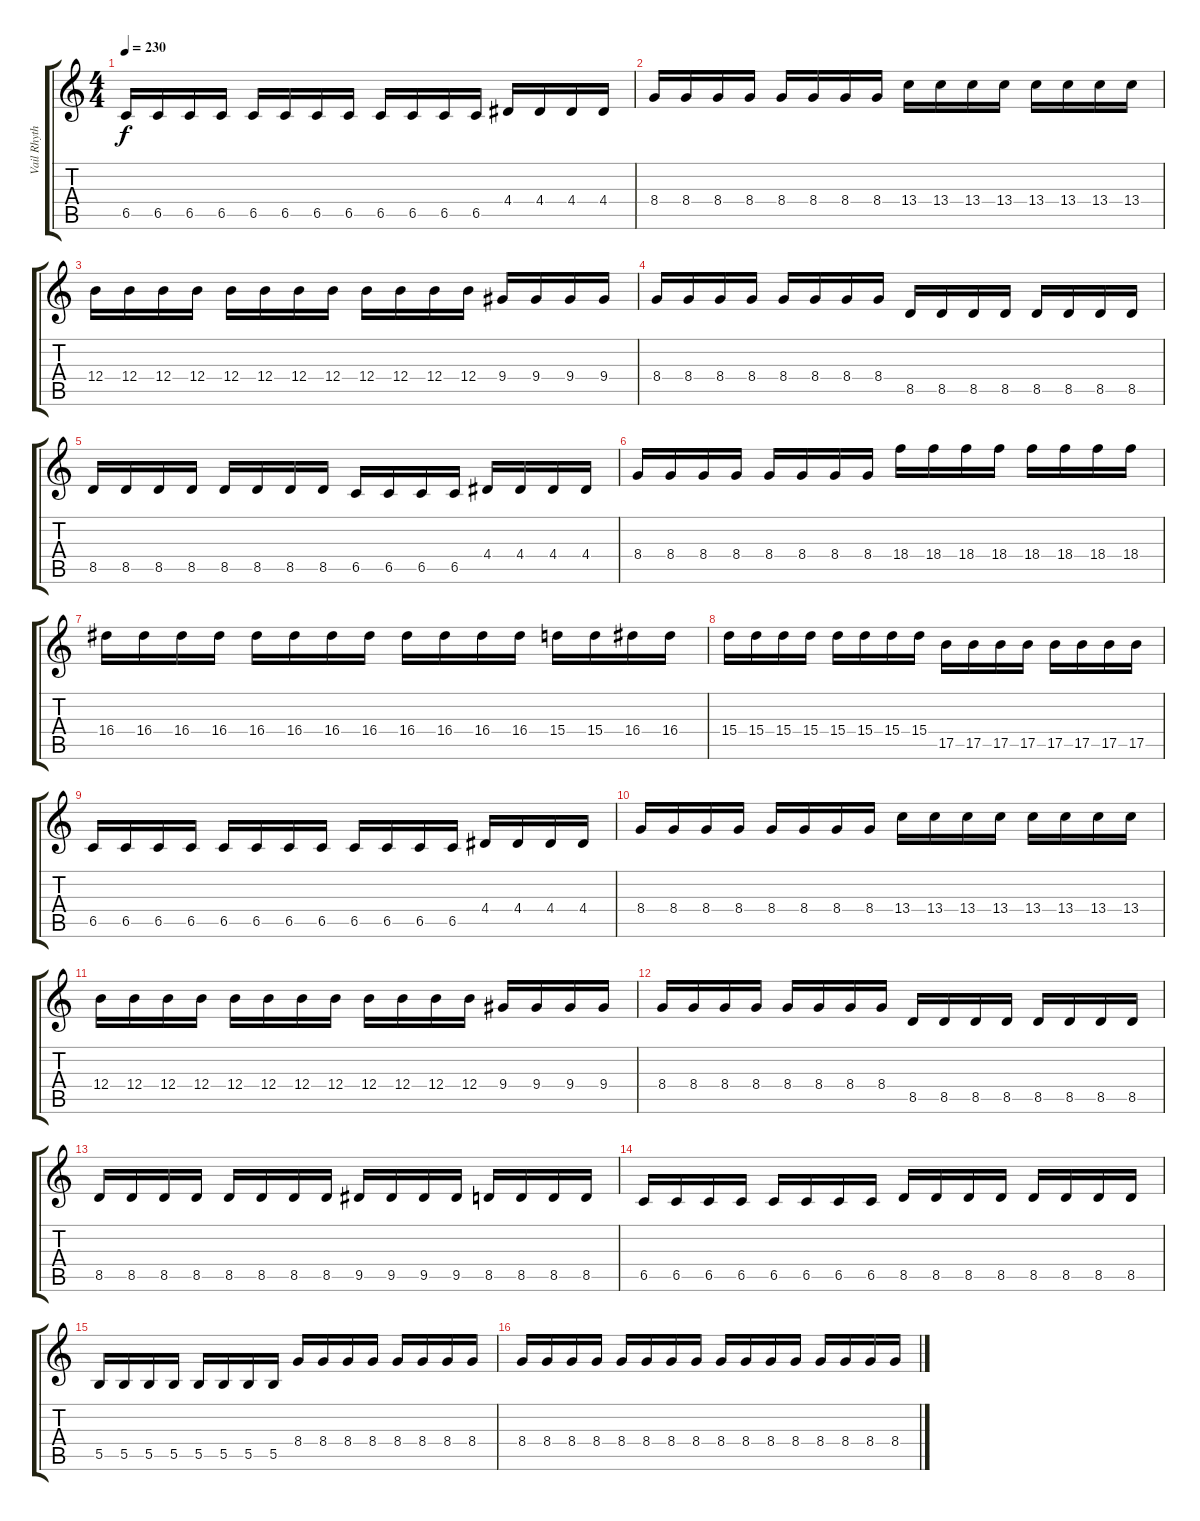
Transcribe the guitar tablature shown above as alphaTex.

\track ("Vail Rhythm" "Vail Rhyth") {instrument overdrivenguitar}
\staff {score tabs}
\tuning (Db4 Ab3 E3 B2 Gb2 B1) {hide}
\ts (4 4)
\tempo 230
\clef g2
\ks c
6.5.16{dy f} 6.5.16 6.5.16 6.5.16 6.5.16 6.5.16 6.5.16 6.5.16 6.5.16 6.5.16 6.5.16 6.5.16 4.4.16 4.4.16 4.4.16 4.4.16 |
8.4.16 8.4.16 8.4.16 8.4.16 8.4.16 8.4.16 8.4.16 8.4.16 13.4.16 13.4.16 13.4.16 13.4.16 13.4.16 13.4.16 13.4.16 13.4.16 |
12.4.16 12.4.16 12.4.16 12.4.16 12.4.16 12.4.16 12.4.16 12.4.16 12.4.16 12.4.16 12.4.16 12.4.16 9.4.16 9.4.16 9.4.16 9.4.16 |
8.4.16 8.4.16 8.4.16 8.4.16 8.4.16 8.4.16 8.4.16 8.4.16 8.5.16 8.5.16 8.5.16 8.5.16 8.5.16 8.5.16 8.5.16 8.5.16 |
8.5.16 8.5.16 8.5.16 8.5.16 8.5.16 8.5.16 8.5.16 8.5.16 6.5.16 6.5.16 6.5.16 6.5.16 4.4.16 4.4.16 4.4.16 4.4.16 |
8.4.16 8.4.16 8.4.16 8.4.16 8.4.16 8.4.16 8.4.16 8.4.16 18.4.16 18.4.16 18.4.16 18.4.16 18.4.16 18.4.16 18.4.16 18.4.16 |
16.4.16 16.4.16 16.4.16 16.4.16 16.4.16 16.4.16 16.4.16 16.4.16 16.4.16 16.4.16 16.4.16 16.4.16 15.4.16 15.4.16 16.4.16 16.4.16 |
15.4.16 15.4.16 15.4.16 15.4.16 15.4.16 15.4.16 15.4.16 15.4.16 17.5.16 17.5.16 17.5.16 17.5.16 17.5.16 17.5.16 17.5.16 17.5.16 |
6.5.16 6.5.16 6.5.16 6.5.16 6.5.16 6.5.16 6.5.16 6.5.16 6.5.16 6.5.16 6.5.16 6.5.16 4.4.16 4.4.16 4.4.16 4.4.16 |
8.4.16 8.4.16 8.4.16 8.4.16 8.4.16 8.4.16 8.4.16 8.4.16 13.4.16 13.4.16 13.4.16 13.4.16 13.4.16 13.4.16 13.4.16 13.4.16 |
12.4.16 12.4.16 12.4.16 12.4.16 12.4.16 12.4.16 12.4.16 12.4.16 12.4.16 12.4.16 12.4.16 12.4.16 9.4.16 9.4.16 9.4.16 9.4.16 |
8.4.16 8.4.16 8.4.16 8.4.16 8.4.16 8.4.16 8.4.16 8.4.16 8.5.16 8.5.16 8.5.16 8.5.16 8.5.16 8.5.16 8.5.16 8.5.16 |
8.5.16 8.5.16 8.5.16 8.5.16 8.5.16 8.5.16 8.5.16 8.5.16 9.5.16 9.5.16 9.5.16 9.5.16 8.5.16 8.5.16 8.5.16 8.5.16 |
6.5.16 6.5.16 6.5.16 6.5.16 6.5.16 6.5.16 6.5.16 6.5.16 8.5.16 8.5.16 8.5.16 8.5.16 8.5.16 8.5.16 8.5.16 8.5.16 |
5.5.16 5.5.16 5.5.16 5.5.16 5.5.16 5.5.16 5.5.16 5.5.16 8.4.16 8.4.16 8.4.16 8.4.16 8.4.16 8.4.16 8.4.16 8.4.16 |
8.4.16 8.4.16 8.4.16 8.4.16 8.4.16 8.4.16 8.4.16 8.4.16 8.4.16 8.4.16 8.4.16 8.4.16 8.4.16 8.4.16 8.4.16 8.4.16
